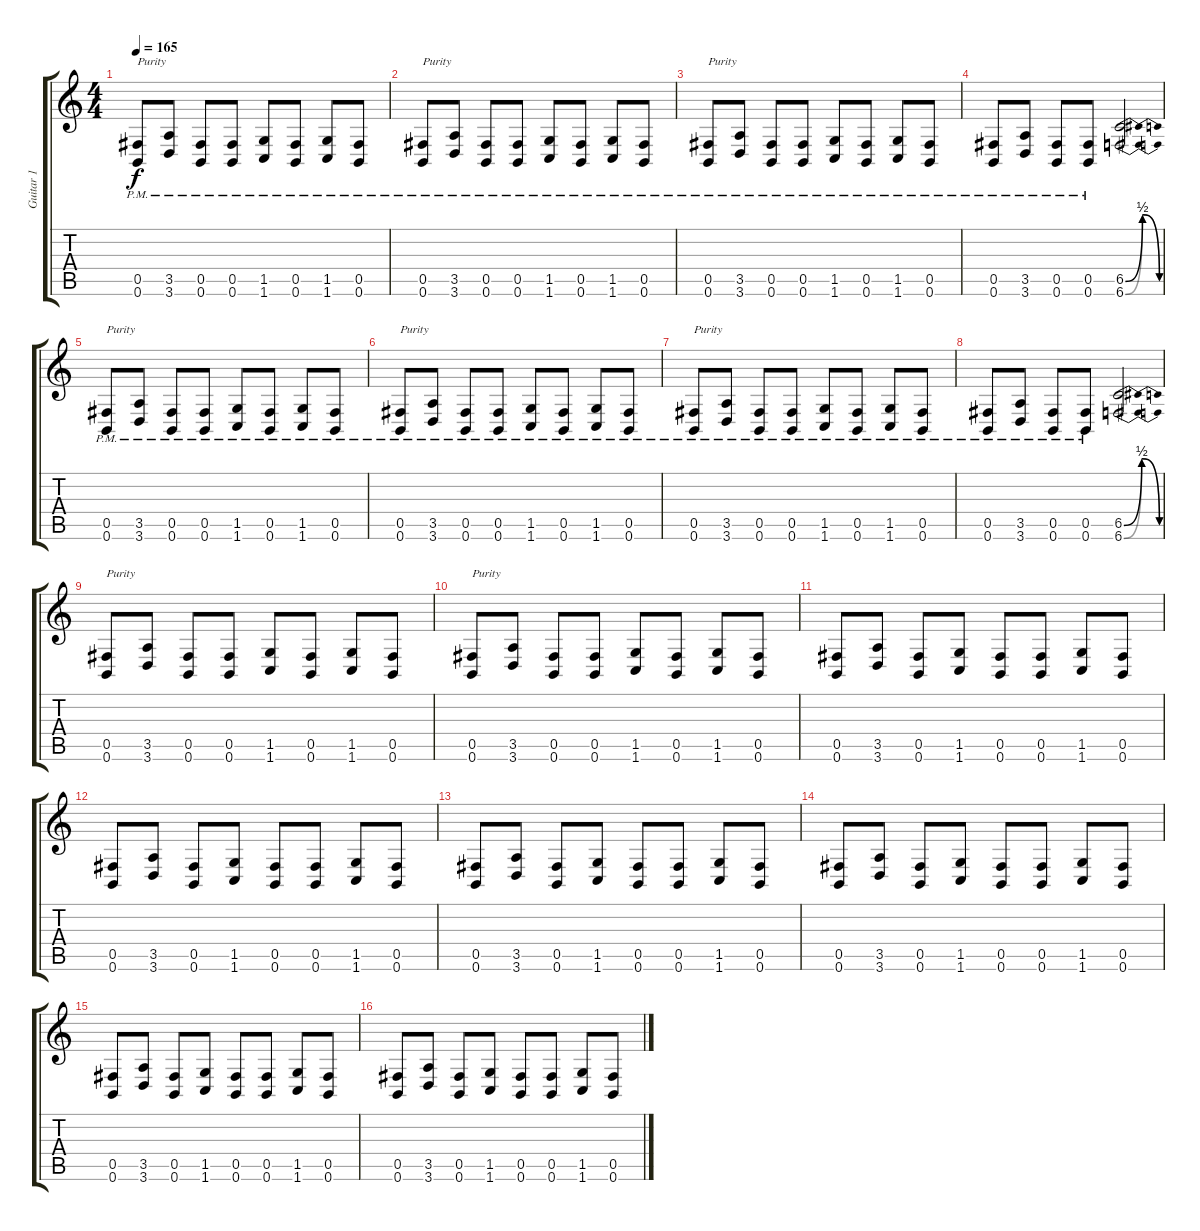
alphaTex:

\track ("Guitar 1" "Guitar 1") {instrument distortionguitar}
\staff {score tabs}
\tuning (Db4 Ab3 E3 B2 Gb2 B1) {hide}
\ts (4 4)
\tempo 165
\clef g2
\ks c
(0.5{pm} 0.6{pm}).8{txt "Purity" dy f} (3.5{pm} 3.6{pm}).8 (0.5{pm} 0.6{pm}).8 (0.5{pm} 0.6{pm}).8 (1.5{pm} 1.6{pm}).8 (0.5{pm} 0.6{pm}).8 (1.5{pm} 1.6{pm}).8 (0.5{pm} 0.6{pm}).8 |
(0.5{pm} 0.6{pm}).8{txt "Purity"} (3.5{pm} 3.6{pm}).8 (0.5{pm} 0.6{pm}).8 (0.5{pm} 0.6{pm}).8 (1.5{pm} 1.6{pm}).8 (0.5{pm} 0.6{pm}).8 (1.5{pm} 1.6{pm}).8 (0.5{pm} 0.6{pm}).8 |
(0.5{pm} 0.6{pm}).8{txt "Purity"} (3.5{pm} 3.6{pm}).8 (0.5{pm} 0.6{pm}).8 (0.5{pm} 0.6{pm}).8 (1.5{pm} 1.6{pm}).8 (0.5{pm} 0.6{pm}).8 (1.5{pm} 1.6{pm}).8 (0.5{pm} 0.6{pm}).8 |
(0.5{pm} 0.6{pm}).8 (3.5{pm} 3.6{pm}).8 (0.5{pm} 0.6{pm}).8 (0.5{pm} 0.6{pm}).8 (6.5{be (bendrelease 0 0 10 2 30 2 60 0)} 6.6{be (bendrelease 0 0 10 2 30 2 60 0)}).2 |
(0.5{pm} 0.6{pm}).8{txt "Purity"} (3.5{pm} 3.6{pm}).8 (0.5{pm} 0.6{pm}).8 (0.5{pm} 0.6{pm}).8 (1.5{pm} 1.6{pm}).8 (0.5{pm} 0.6{pm}).8 (1.5{pm} 1.6{pm}).8 (0.5{pm} 0.6{pm}).8 |
(0.5{pm} 0.6{pm}).8{txt "Purity"} (3.5{pm} 3.6{pm}).8 (0.5{pm} 0.6{pm}).8 (0.5{pm} 0.6{pm}).8 (1.5{pm} 1.6{pm}).8 (0.5{pm} 0.6{pm}).8 (1.5{pm} 1.6{pm}).8 (0.5{pm} 0.6{pm}).8 |
(0.5{pm} 0.6{pm}).8{txt "Purity"} (3.5{pm} 3.6{pm}).8 (0.5{pm} 0.6{pm}).8 (0.5{pm} 0.6{pm}).8 (1.5{pm} 1.6{pm}).8 (0.5{pm} 0.6{pm}).8 (1.5{pm} 1.6{pm}).8 (0.5{pm} 0.6{pm}).8 |
(0.5{pm} 0.6{pm}).8 (3.5{pm} 3.6{pm}).8 (0.5{pm} 0.6{pm}).8 (0.5{pm} 0.6{pm}).8 (6.5{be (bendrelease 0 0 10 2 30 2 60 0)} 6.6{be (bendrelease 0 0 10 2 30 2 60 0)}).2 |
(0.5 0.6).8{txt "Purity" volume 14} (3.5 3.6).8 (0.5 0.6).8 (0.5 0.6).8 (1.5 1.6).8 (0.5 0.6).8 (1.5 1.6).8 (0.5 0.6).8 |
(0.5 0.6).8{txt "Purity"} (3.5 3.6).8 (0.5 0.6).8 (0.5 0.6).8 (1.5 1.6).8 (0.5 0.6).8 (1.5 1.6).8 (0.5 0.6).8 |
(0.5 0.6).8 (3.5 3.6).8 (0.5 0.6).8 (1.5 1.6).8 (0.5 0.6).8 (0.5 0.6).8 (1.5 1.6).8 (0.5 0.6).8 |
(0.5 0.6).8 (3.5 3.6).8 (0.5 0.6).8 (1.5 1.6).8 (0.5 0.6).8 (0.5 0.6).8 (1.5 1.6).8 (0.5 0.6).8 |
(0.5 0.6).8 (3.5 3.6).8 (0.5 0.6).8 (1.5 1.6).8 (0.5 0.6).8 (0.5 0.6).8 (1.5 1.6).8 (0.5 0.6).8 |
(0.5 0.6).8 (3.5 3.6).8 (0.5 0.6).8 (1.5 1.6).8 (0.5 0.6).8 (0.5 0.6).8 (1.5 1.6).8 (0.5 0.6).8 |
(0.5 0.6).8 (3.5 3.6).8 (0.5 0.6).8 (1.5 1.6).8 (0.5 0.6).8 (0.5 0.6).8 (1.5 1.6).8 (0.5 0.6).8 |
(0.5 0.6).8 (3.5 3.6).8 (0.5 0.6).8 (1.5 1.6).8 (0.5 0.6).8 (0.5 0.6).8 (1.5 1.6).8 (0.5 0.6).8
